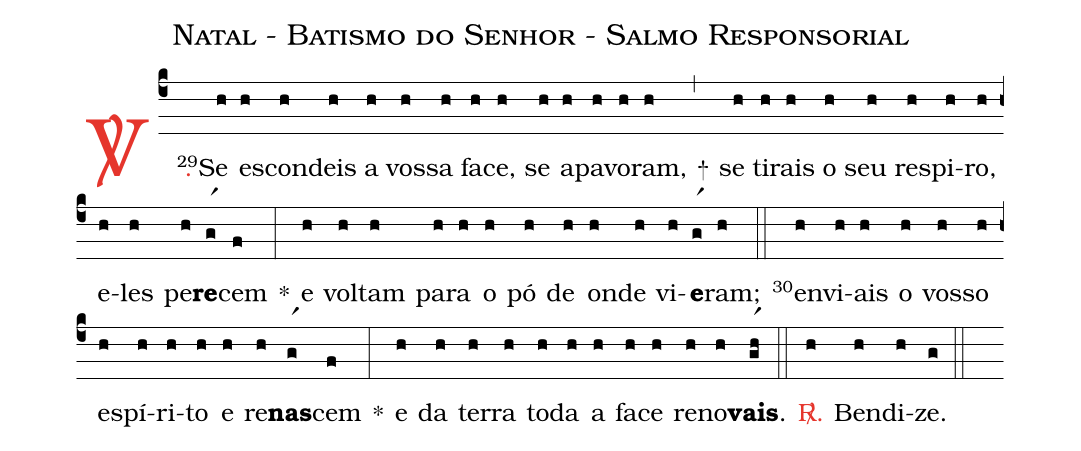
name: Natal - Batismo do Senhor - Salmo Responsorial;
%%
(c4)

<c><sp>V/</sp>.</c>() <v>\VSup{29}</v>Se(h) es(h)con(h)deis(h) a(h) vos(h)sa(h) fa(h)ce,(h) se(h) a(h)pa(h)vo(h)ram,(h) +(,)
se(h) ti(h)rais(h) o(h) seu(h) res(h)pi(h)ro,(h) e(h)les(h) pe(h)<b>re</b>(gr1)cem(f) *(:)
e(h) vol(h)tam(h) pa(h)ra(h) o(h) pó(h) de(h) on(h)de(h) vi(h)<b>e</b>(gr1)ram;(h)

(::)

<v>\VSup{30}</v>en(h)vi(h)ais(h) o(h) vos(h)so(h) es(h)pí(h)ri(h)to(h) e(h) re(h)<b>nas</b>(gr1)cem(f) *(:)
e(h) da(h) ter(h)ra(h) to(h)da(h) a(h) fa(h)ce(h) re(h)no(h)<b>vais</b>.(gr1h)

(::)

<c><sp>R/</sp>.</c>(h) Ben(h)di(h)ze.(g)

(::)
